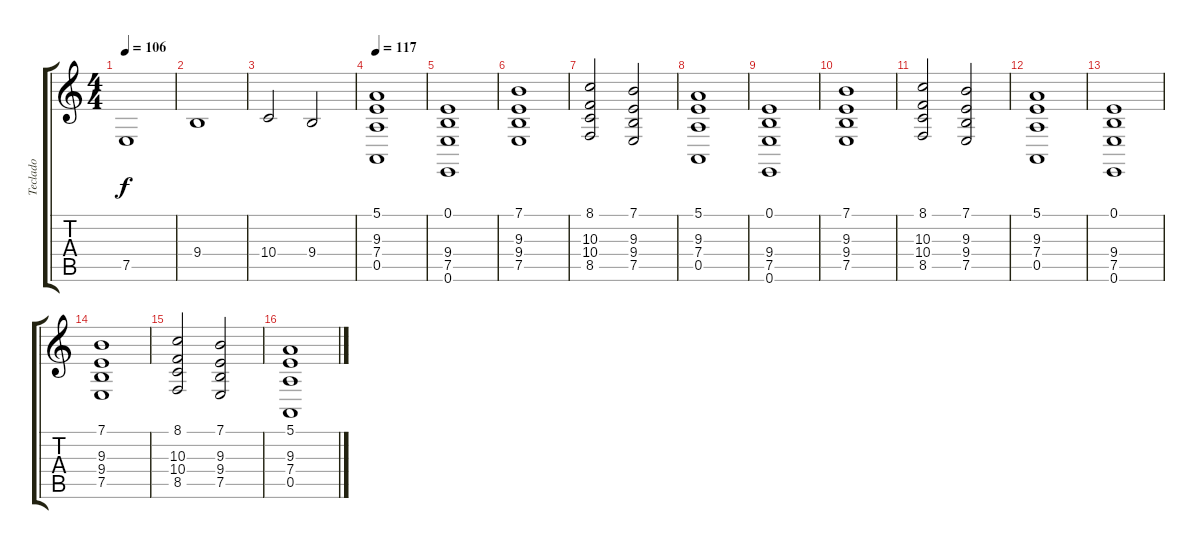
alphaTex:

\track ("Teclado" "Teclado") {instrument tremolostrings}
\staff {score tabs}
\tuning (E4 B3 G3 D3 A2 E2) {hide}
\ts (4 4)
\tempo 106
\clef g2
\ks c
7.5.1{dy f} |
9.4.1 |
10.4.2 9.4.2 |
\tempo 117
(5.1 9.3 7.4 0.5).1 |
(0.1 9.4 7.5 0.6).1 |
(7.1 9.3 9.4 7.5).1 |
(8.1 10.3 10.4 8.5).2 (7.1 9.3 9.4 7.5).2 |
(5.1 9.3 7.4 0.5).1 |
(0.1 9.4 7.5 0.6).1 |
(7.1 9.3 9.4 7.5).1 |
(8.1 10.3 10.4 8.5).2 (7.1 9.3 9.4 7.5).2 |
(5.1 9.3 7.4 0.5).1 |
(0.1 9.4 7.5 0.6).1 |
(7.1 9.3 9.4 7.5).1 |
(8.1 10.3 10.4 8.5).2 (7.1 9.3 9.4 7.5).2 |
(5.1 9.3 7.4 0.5).1
